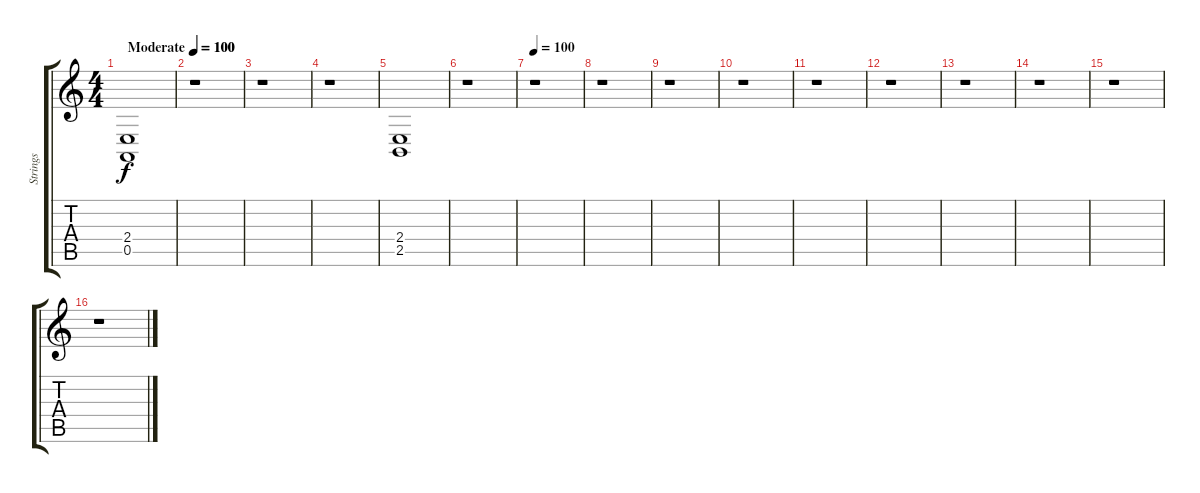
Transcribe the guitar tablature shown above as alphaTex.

\track ("Strings" "Strings") {instrument pad2warm}
\staff {score tabs}
\tuning (E4 B3 G3 D3 A2 E2) {hide}
\ts (4 4)
\tempo (100 "Moderate")
\clef g2
\ks c
(2.4 0.5).1{dy f instrument pad2warm} |
\tempo 100
r.1 |
r.1 |
r.1 |
(2.4 2.5).1 |
r.1 |
\tempo 100
r.1 |
r.1 |
r.1 |
r.1 |
r.1 |
r.1 |
r.1 |
r.1 |
r.1 |
r.1
